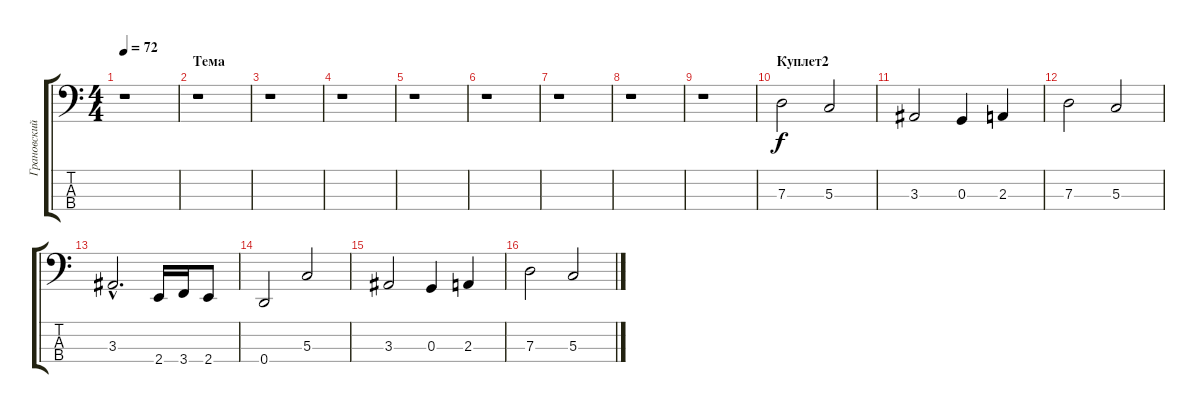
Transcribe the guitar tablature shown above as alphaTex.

\track ("Грановский" "Грановский") {instrument electricbassfinger}
\staff {score tabs}
\tuning (F2 C2 G1 D1) {hide}
\ts (4 4)
\tempo 72
\clef f4
\ks c
r.1{dy f} |
\section ("" "Тема")
r.1 |
r.1 |
r.1 |
r.1 |
r.1 |
r.1 |
r.1 |
r.1 |
\section ("" "Куплет2")
7.3.2 5.3.2 |
3.3.2 0.3.4 2.3.4 |
7.3.2 5.3.2 |
3.3{hac}.2{d} 2.4.16 3.4.16 2.4.8 |
0.4.2 5.3.2 |
3.3.2 0.3.4 2.3.4 |
7.3.2 5.3.2
